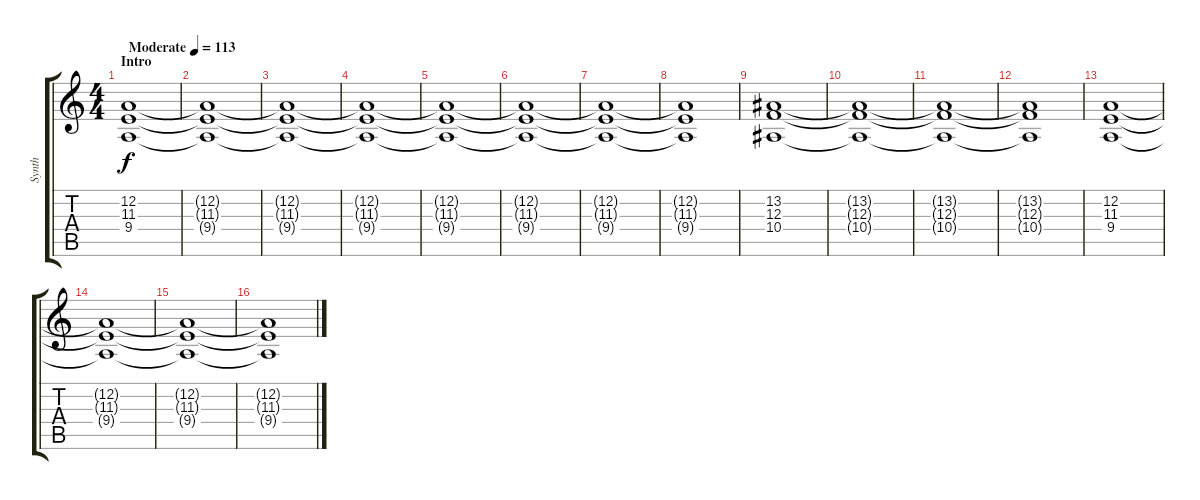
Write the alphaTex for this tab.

\track ("Synth" "Synth") {instrument violin}
\staff {score tabs}
\tuning (D4 A3 F3 C3 G2 D2) {hide}
\ts (4 4)
\section ("" "Intro")
\tempo (113 "Moderate")
\clef g2
\ks c
(12.2 11.3 9.4).1{dy f instrument violin} |
(12.2{t} 11.3{t} 9.4{t}).1 |
(12.2{t} 11.3{t} 9.4{t}).1 |
(12.2{t} 11.3{t} 9.4{t}).1 |
(12.2{t} 11.3{t} 9.4{t}).1 |
(12.2{t} 11.3{t} 9.4{t}).1 |
(12.2{t} 11.3{t} 9.4{t}).1 |
(12.2{t} 11.3{t} 9.4{t}).1 |
(13.2 12.3 10.4).1 |
(13.2{t} 12.3{t} 10.4{t}).1 |
(13.2{t} 12.3{t} 10.4{t}).1 |
(13.2{t} 12.3{t} 10.4{t}).1 |
(12.2 11.3 9.4).1 |
(12.2{t} 11.3{t} 9.4{t}).1 |
(12.2{t} 11.3{t} 9.4{t}).1 |
(12.2{t} 11.3{t} 9.4{t}).1
